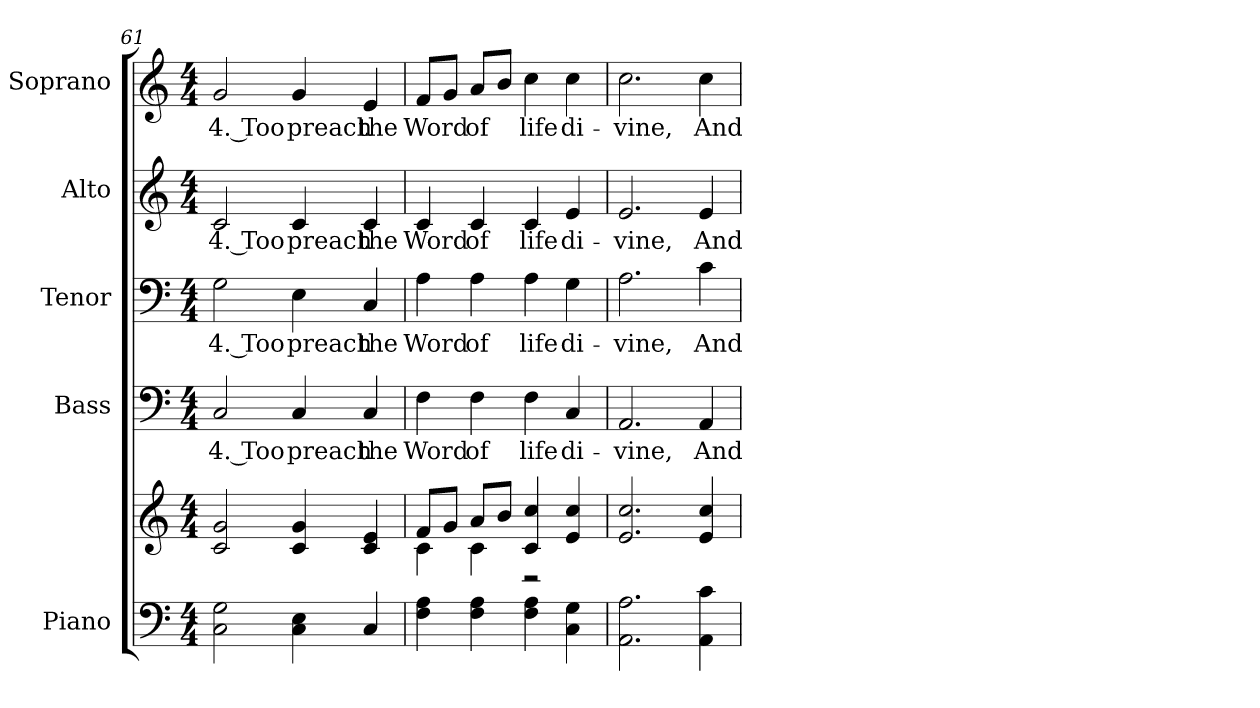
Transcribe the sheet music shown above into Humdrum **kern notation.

**kern	**kern	**kern	**text	**kern	**text	**kern	**text	**kern	**text
*part5	*part5	*part4	*part4	*part3	*part3	*part2	*part2	*part1	*part1
*staff6	*staff5	*staff4	*staff4	*staff3	*staff3	*staff2	*staff2	*staff1	*staff1
*I"Piano	*	*I"Bass	*	*I"Tenor	*	*I"Alto	*	*I"Soprano	*
*I'Pno.	*	*I'B.	*	*I'T.	*	*I'A.	*	*I'S.	*
!!LO:PB:g=z
*clefF4	*clefG2	*clefF4	*	*clefF4	*	*clefG2	*	*clefG2	*
*k[]	*k[]	*k[]	*	*k[]	*	*k[]	*	*k[]	*
*C:	*C:	*C:	*	*C:	*	*C:	*	*C:	*
*M4/4	*M4/4	*M4/4	*	*M4/4	*	*M4/4	*	*M4/4	*
=61	=61	=61	=61	=61	=61	=61	=61	=61	=61
!	!	!	!LO:LY:b:color=#000000	!	!	!	!	!	!
!	!	!	!	!	!LO:LY:b:color=#000000	!	!	!	!
!	!	!	!	!	!	!	!LO:LY:b:color=#000000	!	!
!	!	!	!	!	!	!	!	!	!LO:LY:b:color=#000000
2Ci\ 2Gi	2ci/ 2gi	2Ci/	4. Too	2Gi\	4. Too	2ci/	4. Too	2gi/	4. Too
!	!	!	!LO:LY:b:color=#000000	!	!	!	!	!	!
!	!	!	!	!	!LO:LY:b:color=#000000	!	!	!	!
!	!	!	!	!	!	!	!LO:LY:b:color=#000000	!	!
!	!	!	!	!	!	!	!	!	!LO:LY:b:color=#000000
4Ci\ 4Ei	4ci/ 4gi	4Ci/	preach	4Ei\	preach	4ci/	preach	4gi/	preach
!	!	!	!LO:LY:b:color=#000000	!	!	!	!	!	!
!	!	!	!	!	!LO:LY:b:color=#000000	!	!	!	!
!	!	!	!	!	!	!	!LO:LY:b:color=#000000	!	!
!	!	!	!	!	!	!	!	!	!LO:LY:b:color=#000000
4Ci/	4ci/ 4ei	4Ci/	the	4Ci/	the	4ci/	the	4ei/	the
=62	=62	=62	=62	=62	=62	=62	=62	=62	=62
*	*^	*	*	*	*	*	*	*	*
!	!	!	!	!LO:LY:b:color=#000000	!	!	!	!	!	!
!	!	!	!	!	!	!LO:LY:b:color=#000000	!	!	!	!
!	!	!	!	!	!	!	!	!LO:LY:b:color=#000000	!	!
!	!	!	!	!	!	!	!	!	!	!LO:LY:b:color=#000000
4Fi\ 4Ai	8fi/L	4ci\	4Fi\	Word	4Ai\	Word	4ci/	Word	8fi/L	Word
.	8gi/J	.	.	.	.	.	.	.	8gi/J	.
!	!	!	!	!LO:LY:b:color=#000000	!	!	!	!	!	!
!	!	!	!	!	!	!LO:LY:b:color=#000000	!	!	!	!
!	!	!	!	!	!	!	!	!LO:LY:b:color=#000000	!	!
!	!	!	!	!	!	!	!	!	!	!LO:LY:b:color=#000000
4Fi\ 4Ai	8ai/L	4ci\	4Fi\	of	4Ai\	of	4ci/	of	8ai/L	of
.	8bi/J	.	.	.	.	.	.	.	8bi/J	.
!	!	!	!	!LO:LY:b:color=#000000	!	!	!	!	!	!
!	!	!	!	!	!	!LO:LY:b:color=#000000	!	!	!	!
!	!	!	!	!	!	!	!	!LO:LY:b:color=#000000	!	!
!	!	!	!	!	!	!	!	!	!	!LO:LY:b:color=#000000
4Fi\ 4Ai	4ci/ 4cci	2r	4Fi\	life	4Ai\	life	4ci/	life	4cci\	life
!	!	!	!	!LO:LY:b:color=#000000	!	!	!	!	!	!
!	!	!	!	!	!	!LO:LY:b:color=#000000	!	!	!	!
!	!	!	!	!	!	!	!	!LO:LY:b:color=#000000	!	!
!	!	!	!	!	!	!	!	!	!	!LO:LY:b:color=#000000
4Ci\ 4Gi	4ei/ 4cci	.	4Ci/	di-	4Gi\	di-	4ei/	di-	4cci\	di-
*	*v	*v	*	*	*	*	*	*	*	*
=63	=63	=63	=63	=63	=63	=63	=63	=63	=63
!	!	!	!LO:LY:b:color=#000000	!	!	!	!	!	!
!	!	!	!	!	!LO:LY:b:color=#000000	!	!	!	!
!	!	!	!	!	!	!	!LO:LY:b:color=#000000	!	!
!	!	!	!	!	!	!	!	!	!LO:LY:b:color=#000000
2.AAi\ 2.Ai	2.ei/ 2.cci	2.AAi/	-vine,	2.Ai\	-vine,	2.ei/	-vine,	2.cci\	-vine,
!	!	!	!LO:LY:b:color=#000000	!	!	!	!	!	!
!	!	!	!	!	!LO:LY:b:color=#000000	!	!	!	!
!	!	!	!	!	!	!	!LO:LY:b:color=#000000	!	!
!	!	!	!	!	!	!	!	!	!LO:LY:b:color=#000000
4AAi\ 4ci	4ei/ 4cci	4AAi/	And	4ci\	And	4ei/	And	4cci\	And
=	=	=	=	=	=	=	=	=	=
*-	*-	*-	*-	*-	*-	*-	*-	*-	*-
